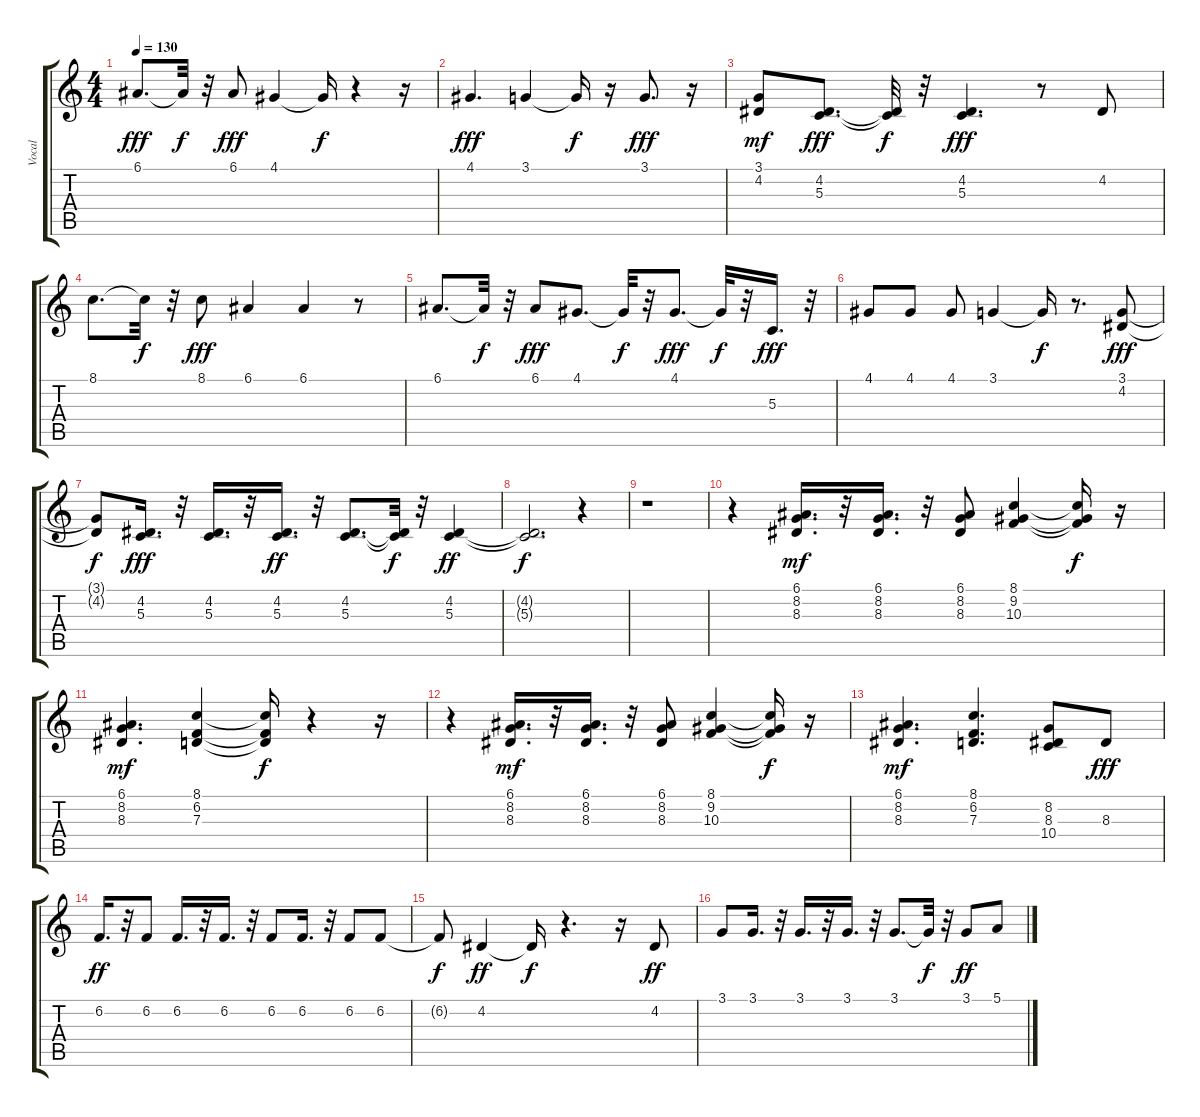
\track ("Vocal" "Vocal") {instrument lead1square}
\staff {score tabs}
\tuning (E4 B3 G3 D3 A2 E2) {hide}
\ts (4 4)
\tempo 130
\clef g2
\ks c
6.1.8{d dy fff} 6.1{t}.32{dy f} r.32 6.1.8{dy fff} 4.1.4 4.1{t}.16{dy f} r.4 r.16 |
4.1.4{d dy fff} 3.1.4 3.1{t}.16{dy f} r.16 3.1.8{d dy fff} r.16 |
(3.1 4.2).8{dy mf} (4.2 5.3).8{d dy fff} (4.2{t} 5.3{t}).32{dy f} r.32 (4.2 5.3).4{d dy fff} r.8 4.2.8 |
8.1.8{d} 8.1{t}.32{dy f} r.32 8.1.8{dy fff} 6.1.4{volume 10} 6.1.4{volume 10} r.8 |
6.1.8{d volume 9} 6.1{t}.32{dy f} r.32 6.1.8{dy fff} 4.1.8{d} 4.1{t}.32{dy f} r.32 4.1.8{d dy fff} 4.1{t}.32{dy f} r.32 5.3.16{d dy fff} r.32 |
4.1.8 4.1.8 4.1.8 3.1.4 3.1{t}.16{dy f} r.8{d} (3.1 4.2).8{dy fff} |
(3.1{t} 4.2{t}).8{dy f} (4.2 5.3).16{d dy fff volume 10} r.32 (4.2 5.3).16{d volume 10} r.32 (4.2 5.3).16{d dy ff volume 10} r.32 (4.2 5.3).8{d volume 10} (4.2{t} 5.3{t}).32{dy f} r.32 (4.2 5.3).4{dy ff volume 11} |
(4.2{t} 5.3{t}).2{d dy f} r.4 |
r.1 |
r.4 (6.1 8.2 8.3).16{d dy mf volume 9} r.32 (6.1 8.2 8.3).16{d} r.32 (6.1 8.2 8.3).8 (8.1 9.2 10.3).4 (8.1{t} 9.2{t} 10.3{t}).16{dy f} r.16 |
(6.1 8.2 8.3).4{d dy mf} (8.1 6.2 7.3).4 (8.1{t} 6.2{t} 7.3{t}).16{dy f} r.4 r.16 |
r.4 (6.1 8.2 8.3).16{d dy mf} r.32 (6.1 8.2 8.3).16{d} r.32 (6.1 8.2 8.3).8 (8.1 9.2 10.3).4 (8.1{t} 9.2{t} 10.3{t}).16{dy f} r.16 |
(6.1 8.2 8.3).4{d dy mf} (8.1 6.2 7.3).4{d} (8.2 8.3 10.4).8 8.3.8{dy fff} |
6.2.16{d dy ff} r.32 6.2.8 6.2.16{d} r.32 6.2.16{d} r.32 6.2.8 6.2.16{d} r.32 6.2.8 6.2.8 |
6.2{t}.8{dy f} 4.2.4{dy ff} 4.2{t}.16{dy f} r.4{d} r.16 4.2.8{dy ff} |
3.1.8 3.1.16{d} r.32 3.1.16{d} r.32 3.1.16{d} r.32 3.1.8{d} 3.1{t}.32{dy f} r.32 3.1.8{dy ff} 5.1.8
